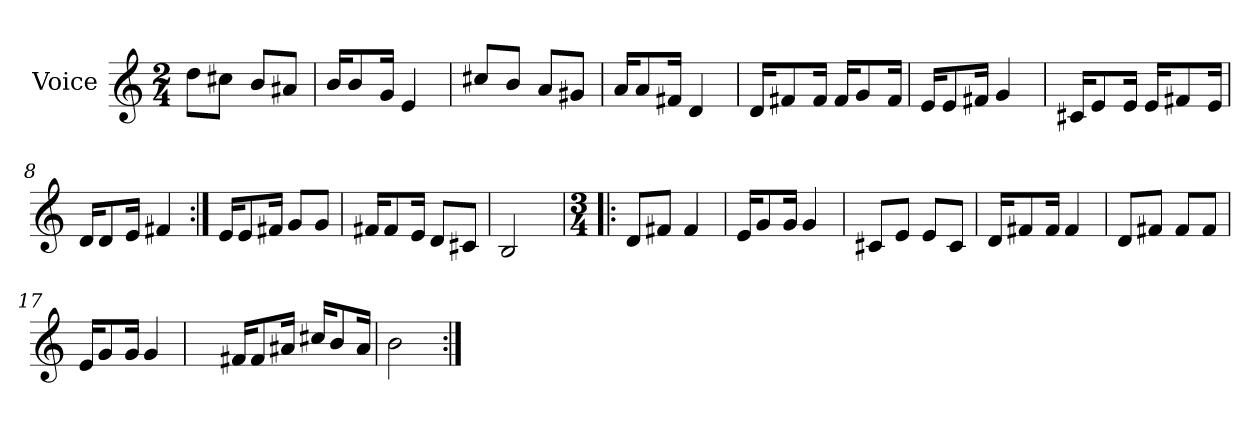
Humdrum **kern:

**kern
*part1
*staff1
*I"Voice
*I'V
*clefG2
*k[]
*M2/4
*MM120
=1
8dd\L
8cc#X\J
8b/L
8a#X/J
=2
16b/KL
8b/
16g/Jk
4e/
=3
8cc#X/L
8b/J
8a/L
8g#X/J
=4
16a/KL
8a/
16f#X/Jk
4d/
!!LO:LB:g=z
=5
16d/KL
8f#X/
16f#/Jk
16f#/KL
8g/
16f#/Jk
=6
16e/KL
8e/
16f#X/Jk
4g/
=7
16c#X/KL
8e/
16e/Jk
16e/KL
8f#X/
16e/Jk
!!LO:LB:g=z
=8
16d/KL
8d/
16e/Jk
4f#X/
=9:|!
16e/KL
8e/
16f#X/Jk
8g/L
8g/J
=10
16f#X/KL
8f#/
16e/Jk
8d/L
8c#X/J
=11
2B/
!!LO:LB:g=z
=12!|:
*M3/4
8d/L
8f#X/J
4f#/
=13
16e/KL
8g/
16g/Jk
4g/
=14
8c#X/L
8e/J
8e/L
8c#/J
=15
16d/KL
8f#X/
16f#/Jk
4f#/
!!LO:LB:g=z
=16
8d/L
8f#X/J
8f#/L
8f#/J
=17
16e/KL
8g/
16g/Jk
4g/
=18
4rgyy
16f#X/KL
8f#/
16a#X/Jk
16cc#X/KL
8b/
16a#/Jk
=19
2b\
=:|!
*-
